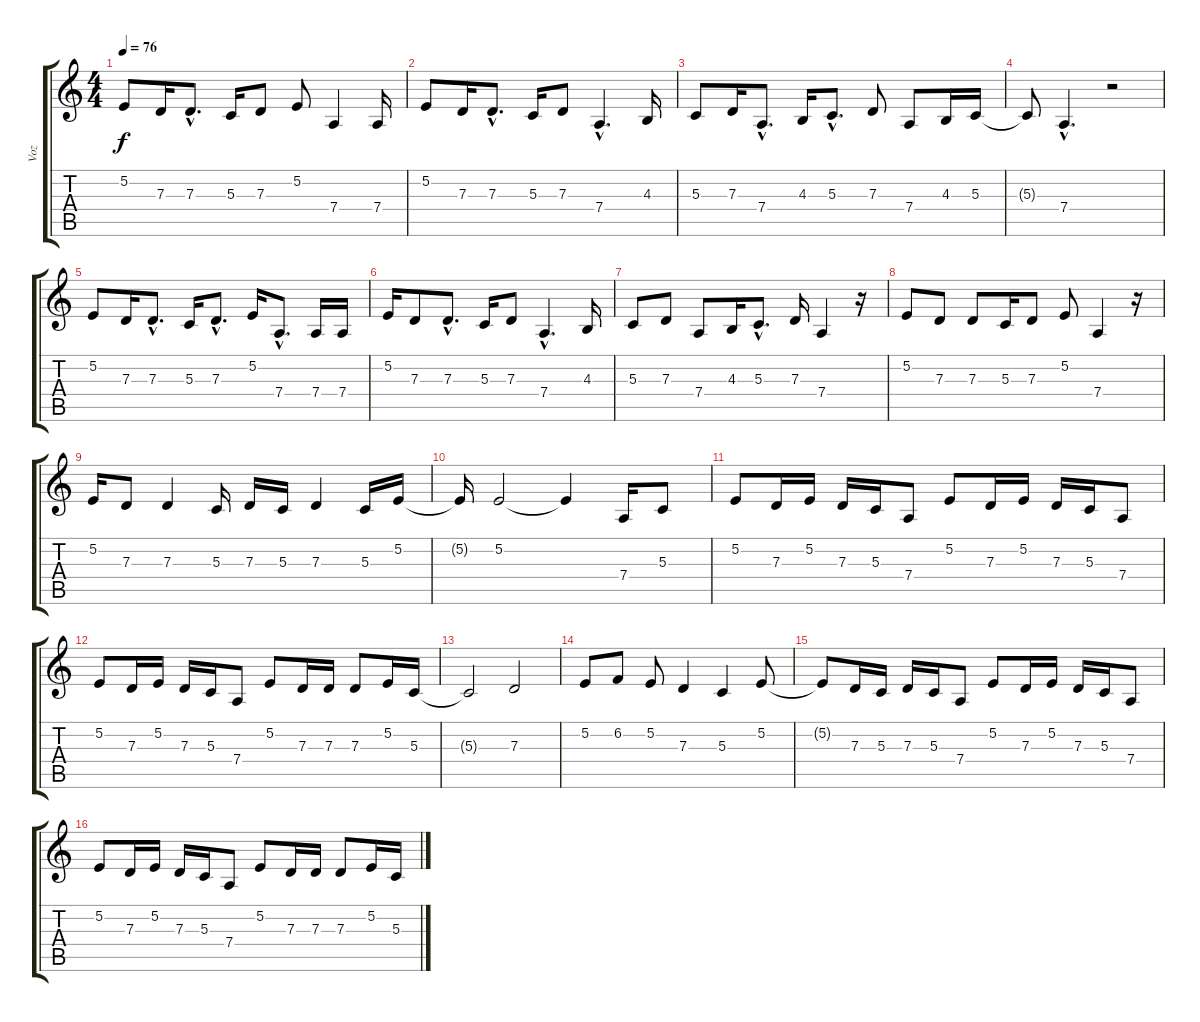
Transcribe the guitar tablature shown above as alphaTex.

\track ("Voz" "Voz") {instrument tremolostrings}
\staff {score tabs}
\tuning (E4 B3 G3 D3 A2 E2) {hide}
\ts (4 4)
\tempo 76
\clef g2
\ks c
5.2.8{dy f} 7.3.16 7.3{hac}.8{d} 5.3.16 7.3.8 5.2.8 7.4.4 7.4.16 |
5.2.8 7.3.16 7.3{hac}.8{d} 5.3.16 7.3.8 7.4{hac}.4{d} 4.3.16 |
5.3.8 7.3.16 7.4{hac}.8{d} 4.3.16 5.3{hac}.8{d} 7.3.8 7.4.8 4.3.16 5.3.16 |
5.3{t}.8 7.4{hac}.4{d} r.2 |
5.2.8 7.3.16 7.3{hac}.8{d} 5.3.16 7.3{hac}.8{d} 5.2.16 7.4{hac}.8{d} 7.4.16 7.4.16 |
5.2.16 7.3.8 7.3{hac}.8{d} 5.3.16 7.3.8 7.4{hac}.4{d} 4.3.16 |
5.3.8 7.3.8 7.4.8 4.3.16 5.3{hac}.8{d} 7.3.16 7.4.4 r.16 |
5.2.8 7.3.8 7.3.8 5.3.16 7.3.8 5.2.8 7.4.4 r.16 |
5.2.16 7.3.8 7.3.4 5.3.16 7.3.16 5.3.16 7.3.4 5.3.16 5.2.16 |
5.2{t}.16 5.2.2 5.2{t}.4 7.4.16 5.3.8 |
5.2.8 7.3.16 5.2.16 7.3.16 5.3.16 7.4.8 5.2.8 7.3.16 5.2.16 7.3.16 5.3.16 7.4.8 |
5.2.8 7.3.16 5.2.16 7.3.16 5.3.16 7.4.8 5.2.8 7.3.16 7.3.16 7.3.8 5.2.16 5.3.16 |
5.3{t}.2 7.3.2 |
5.2.8 6.2.8 5.2.8 7.3.4 5.3.4 5.2.8 |
5.2{t}.8 7.3.16 5.3.16 7.3.16 5.3.16 7.4.8 5.2.8 7.3.16 5.2.16 7.3.16 5.3.16 7.4.8 |
5.2.8 7.3.16 5.2.16 7.3.16 5.3.16 7.4.8 5.2.8 7.3.16 7.3.16 7.3.8 5.2.16 5.3.16
